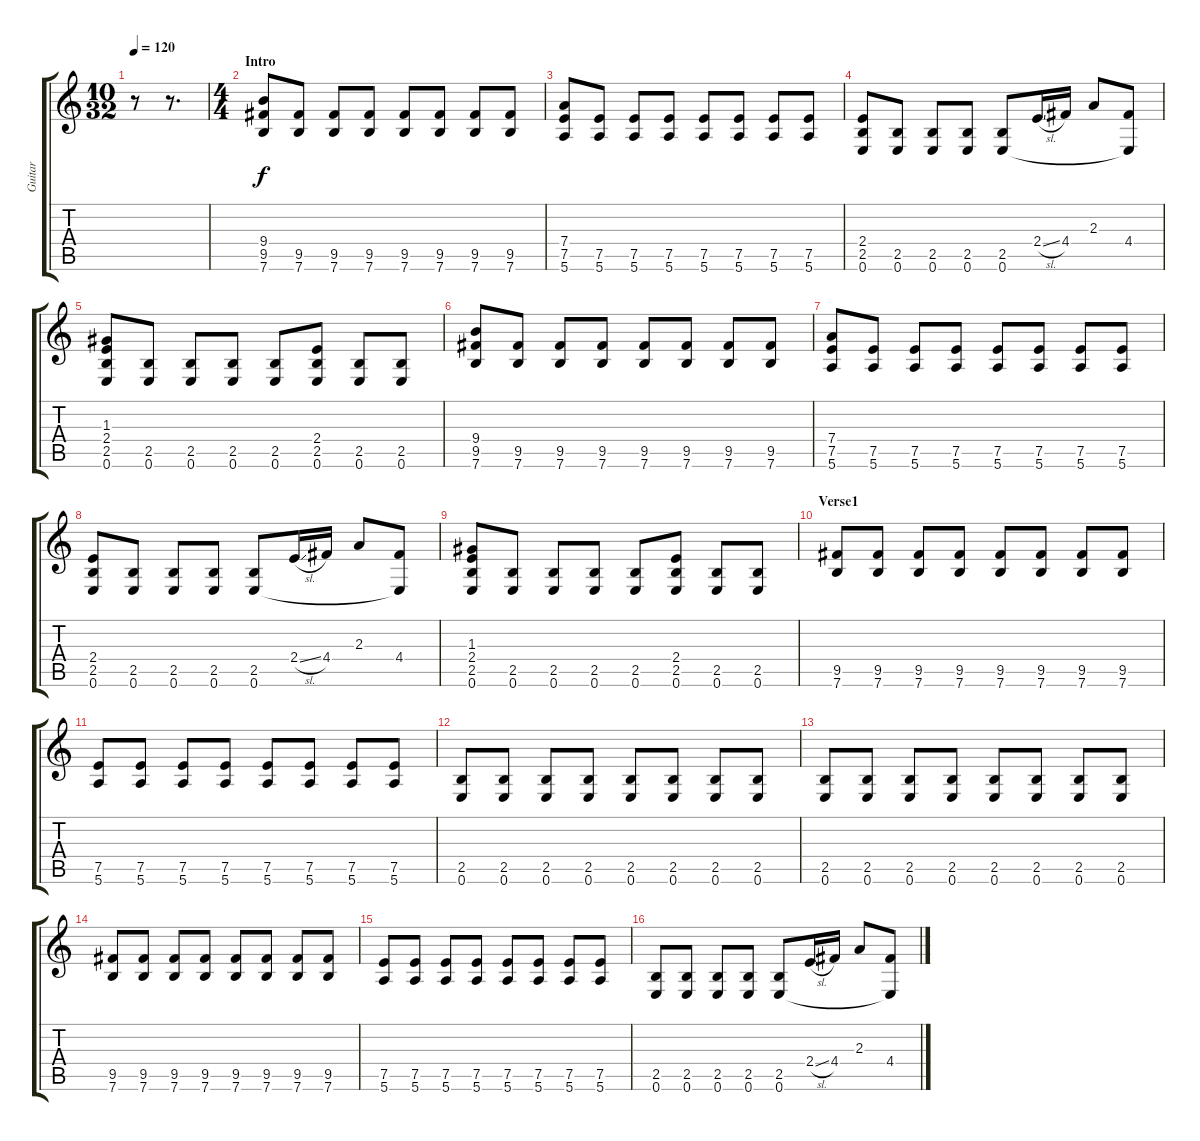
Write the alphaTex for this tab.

\track ("Guitar" "Guitar") {instrument electricguitarmuted}
\staff {score tabs}
\tuning (E4 B3 G3 D3 A2 E2) {hide}
\ts (10 32)
\tempo 120
\clef g2
\ks c
r.8{dy f instrument electricguitarmuted} r.8{d} |
\ts (4 4)
\section ("" "Intro")
(9.4 9.5 7.6).8{instrument distortionguitar} (9.5 7.6).8{instrument electricguitarmuted} (9.5 7.6).8 (9.5 7.6).8 (9.5 7.6).8 (9.5 7.6).8 (9.5 7.6).8 (9.5 7.6).8 |
(7.4 7.5 5.6).8{instrument distortionguitar} (7.5 5.6).8{instrument electricguitarmuted} (7.5 5.6).8 (7.5 5.6).8 (7.5 5.6).8 (7.5 5.6).8 (7.5 5.6).8 (7.5 5.6).8 |
(2.4 2.5 0.6).8{instrument distortionguitar} (2.5 0.6).8{instrument electricguitarmuted} (2.5 0.6).8 (2.5 0.6).8 (2.5 0.6).8 2.4{sl}.16{instrument distortionguitar} 4.4.16 2.3.8 (4.4 0.6{t}).8 |
(1.3 2.4 2.5 0.6).8 (2.5 0.6).8{instrument electricguitarmuted} (2.5 0.6).8 (2.5 0.6).8 (2.5 0.6).8 (2.4 2.5 0.6).8{instrument distortionguitar} (2.5 0.6).8{instrument electricguitarmuted} (2.5 0.6).8 |
(9.4 9.5 7.6).8{instrument distortionguitar} (9.5 7.6).8{instrument electricguitarmuted} (9.5 7.6).8 (9.5 7.6).8 (9.5 7.6).8 (9.5 7.6).8 (9.5 7.6).8 (9.5 7.6).8 |
(7.4 7.5 5.6).8{instrument distortionguitar} (7.5 5.6).8{instrument electricguitarmuted} (7.5 5.6).8 (7.5 5.6).8 (7.5 5.6).8 (7.5 5.6).8 (7.5 5.6).8 (7.5 5.6).8 |
(2.4 2.5 0.6).8{instrument distortionguitar} (2.5 0.6).8{instrument electricguitarmuted} (2.5 0.6).8 (2.5 0.6).8 (2.5 0.6).8 2.4{sl}.16{instrument distortionguitar} 4.4.16 2.3.8 (4.4 0.6{t}).8 |
(1.3 2.4 2.5 0.6).8 (2.5 0.6).8{instrument electricguitarmuted} (2.5 0.6).8 (2.5 0.6).8 (2.5 0.6).8 (2.4 2.5 0.6).8{instrument distortionguitar} (2.5 0.6).8{instrument electricguitarmuted} (2.5 0.6).8 |
\section ("" "Verse1")
(9.5 7.6).8 (9.5 7.6).8 (9.5 7.6).8 (9.5 7.6).8 (9.5 7.6).8 (9.5 7.6).8 (9.5 7.6).8 (9.5 7.6).8 |
(7.5 5.6).8 (7.5 5.6).8 (7.5 5.6).8 (7.5 5.6).8 (7.5 5.6).8 (7.5 5.6).8 (7.5 5.6).8 (7.5 5.6).8 |
(2.5 0.6).8 (2.5 0.6).8 (2.5 0.6).8 (2.5 0.6).8 (2.5 0.6).8 (2.5 0.6).8 (2.5 0.6).8 (2.5 0.6).8 |
(2.5 0.6).8 (2.5 0.6).8 (2.5 0.6).8 (2.5 0.6).8 (2.5 0.6).8 (2.5 0.6).8 (2.5 0.6).8 (2.5 0.6).8 |
(9.5 7.6).8 (9.5 7.6).8 (9.5 7.6).8 (9.5 7.6).8 (9.5 7.6).8 (9.5 7.6).8 (9.5 7.6).8 (9.5 7.6).8 |
(7.5 5.6).8 (7.5 5.6).8 (7.5 5.6).8 (7.5 5.6).8 (7.5 5.6).8 (7.5 5.6).8 (7.5 5.6).8 (7.5 5.6).8 |
(2.5 0.6).8 (2.5 0.6).8 (2.5 0.6).8 (2.5 0.6).8 (2.5 0.6).8 2.4{sl}.16{instrument distortionguitar} 4.4.16 2.3.8 (4.4 0.6{t}).8
